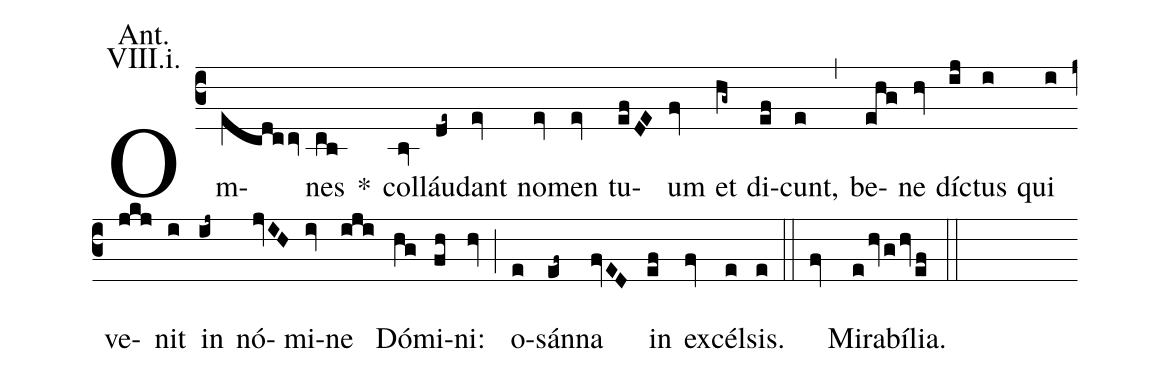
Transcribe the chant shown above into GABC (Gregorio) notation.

annotation: Ant.;
annotation: VIII.i.;
%%
(c3) Om(ecdccv)nes(cb) *() col(bv)láu(de~)dant(ev) no(ev)men(ev) tu(efDE)um(fv) et(hg~) di(ef)cunt,(e) (,)
be(ehg)ne(hv) díc(ij)tus(i) qui(i) ve(jkj)nit(i) in(ij~) nó(jvIH)mi(iv)ne(iji) Dó(hg)mi(fh)ni:(hv) (;)
o(e)sán(ef~)na(fvED) in(ef) ex(fv)cél(e)sis.(e) (::)
(fv) Mirabília.(ehvghvef) (::)
